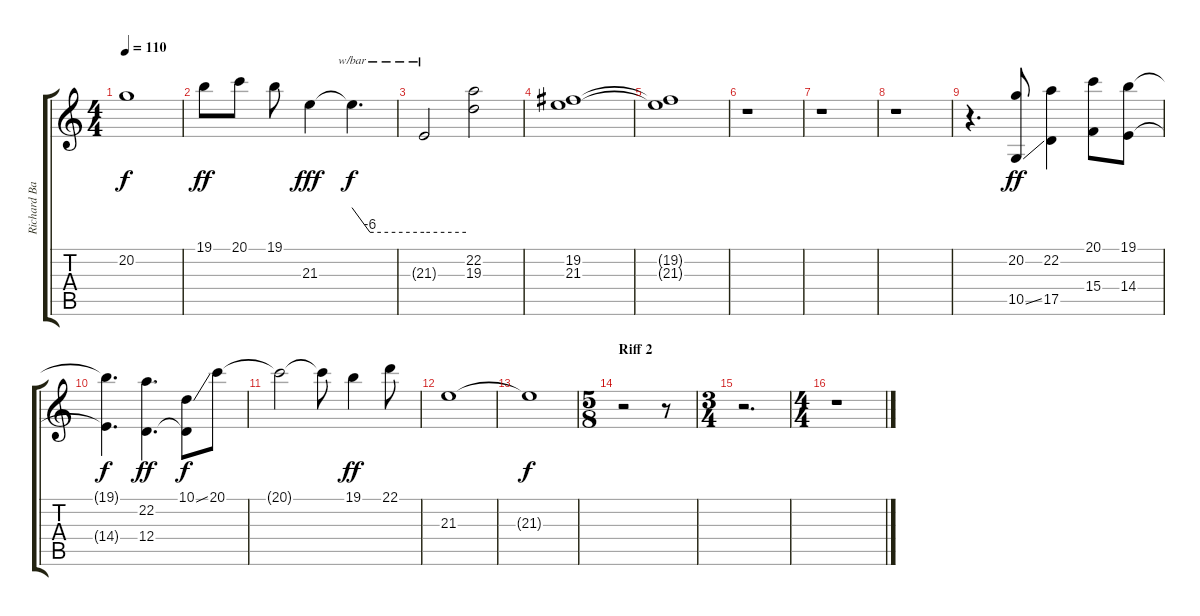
\track ("Richard Barbieri - Keyboard 1" "Richard Ba") {instrument pad2warm}
\staff {score tabs}
\tuning (E4 B3 G3 D3 A2 E2) {hide}
\ts (4 4)
\tempo 110
\clef g2
\ks c
20.2{t}.1{dy f} |
19.1.8{dy ff} 20.1.8 19.1.8 21.3.4{dy fff} 21.3{t}.4{d tbe (custom default 0 0 15 -24 60 -24) dy f} |
21.3{t}.2{tbe (hold default 0 -24 60 -24)} (22.2 19.3).2 |
(19.2 21.3).1 |
(19.2{t} 21.3{t}).1 |
r.1 |
r.1 |
r.1 |
r.4{d} (20.2 10.5{ss}).8{dy ff} (22.2 17.5).4 (20.1 15.4).8 (19.1 14.4).8 |
(19.1{t} 14.4{t}).4{d dy f} (22.2 12.4).4{d dy ff} (10.1{ss} 12.4{t}).8{dy f} 20.1.8 |
20.1{t}.2 20.1{t}.8 19.1.4{dy ff} 22.1.8 |
21.3.1 |
21.3{t}.1{dy f} |
\ts (5 8)
\section ("" "Riff 2")
r.2 r.8 |
\ts (3 4)
r.2{d} |
\ts (4 4)
r.1
